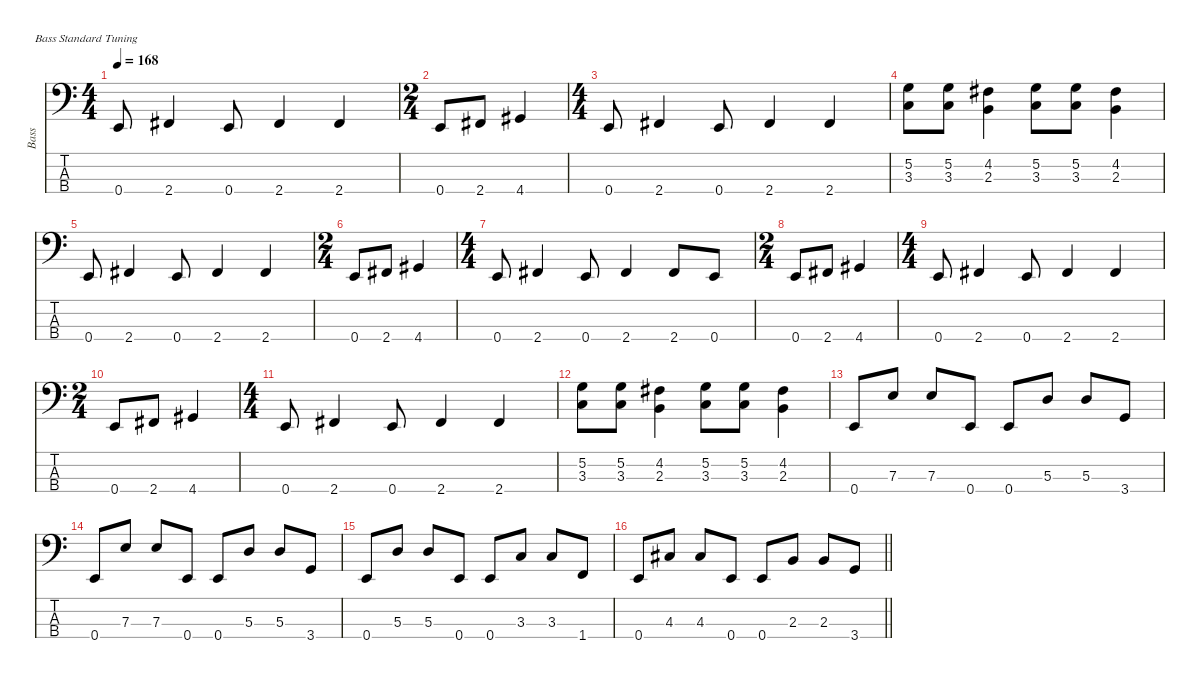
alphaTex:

\defaultSystemsLayout 4
\hideDynamics
\bracketExtendMode nobrackets
\firstSystemTrackNameMode fullname
\otherSystemsTrackNameOrientation horizontal
\track ("Bass" "el.bs.") {instrument electricbasspick}
\staff {score tabs}
\tuning (G2 D2 A1 E1)
\ts (4 4)
\beaming (8 2 2 2 2)
\tempo 168
\clef f4
\ks c
0.4.8{dy fff beam Up} 2.4{acc #}.4{beam Up} 0.4.8{beam Up} 2.4{acc #}.4{beam Up} 2.4{acc #}.4{beam Up} |
\ts (2 4)
\beaming (8 2 2)
0.4.8{beam Up} 2.4{acc #}.8{beam Up} 4.4{acc #}.4{beam Up} |
\ts (4 4)
\beaming (8 2 2 2 2)
0.4.8{beam Up} 2.4{acc #}.4{beam Up} 0.4.8{beam Up} 2.4{acc #}.4{beam Up} 2.4{acc #}.4{beam Up} |
(5.2 3.3).8{dy f beam Down} (5.2 3.3).8{beam Down} (4.2{acc #} 2.3).4{dy fff beam Down} (5.2 3.3).8{dy f beam Down} (5.2 3.3).8{beam Down} (4.2{acc #} 2.3).4{dy fff beam Down} |
0.4.8{beam Up} 2.4{acc #}.4{beam Up} 0.4.8{beam Up} 2.4{acc #}.4{beam Up} 2.4{acc #}.4{beam Up} |
\ts (2 4)
\beaming (8 2 2)
0.4.8{beam Up} 2.4{acc #}.8{beam Up} 4.4{acc #}.4{beam Up} |
\ts (4 4)
\beaming (8 2 2 2 2)
0.4.8{beam Up} 2.4{acc #}.4{beam Up} 0.4.8{beam Up} 2.4{acc #}.4{beam Up} 2.4{acc #}.8{beam Up} 0.4.8{beam Up} |
\ts (2 4)
\beaming (8 2 2)
0.4.8{beam Up} 2.4{acc #}.8{beam Up} 4.4{acc #}.4{beam Up} |
\ts (4 4)
\beaming (8 2 2 2 2)
0.4.8{beam Up} 2.4{acc #}.4{beam Up} 0.4.8{beam Up} 2.4{acc #}.4{beam Up} 2.4{acc #}.4{beam Up} |
\ts (2 4)
\beaming (8 2 2)
0.4.8{beam Up} 2.4{acc #}.8{beam Up} 4.4{acc #}.4{beam Up} |
\ts (4 4)
\beaming (8 2 2 2 2)
0.4.8{beam Up} 2.4{acc #}.4{beam Up} 0.4.8{beam Up} 2.4{acc #}.4{beam Up} 2.4{acc #}.4{beam Up} |
(5.2 3.3).8{dy f beam Down} (5.2 3.3).8{beam Down} (4.2{acc #} 2.3).4{dy fff beam Down} (5.2 3.3).8{dy f beam Down} (5.2 3.3).8{beam Down} (4.2{acc #} 2.3).4{dy fff beam Down} |
0.4.8{beam Up} 7.3.8{dy f beam Up} 7.3.8{beam Up} 0.4.8{dy fff beam Up} 0.4.8{beam Up} 5.3.8{dy f beam Up} 5.3.8{beam Up} 3.4.8{dy fff beam Up} |
0.4.8{beam Up} 7.3.8{dy f beam Up} 7.3.8{beam Up} 0.4.8{dy fff beam Up} 0.4.8{beam Up} 5.3.8{dy f beam Up} 5.3.8{beam Up} 3.4.8{dy fff beam Up} |
0.4.8{beam Up} 5.3.8{dy f beam Up} 5.3.8{beam Up} 0.4.8{dy fff beam Up} 0.4.8{beam Up} 3.3.8{beam Up} 3.3.8{beam Up} 1.4.8{beam Up} |
\barLineRight lightlight
0.4.8{beam Up} 4.3{acc #}.8{beam Up} 4.3{acc #}.8{beam Up} 0.4.8{beam Up} 0.4.8{beam Up} 2.3.8{beam Up} 2.3.8{beam Up} 3.4.8{beam Up}
